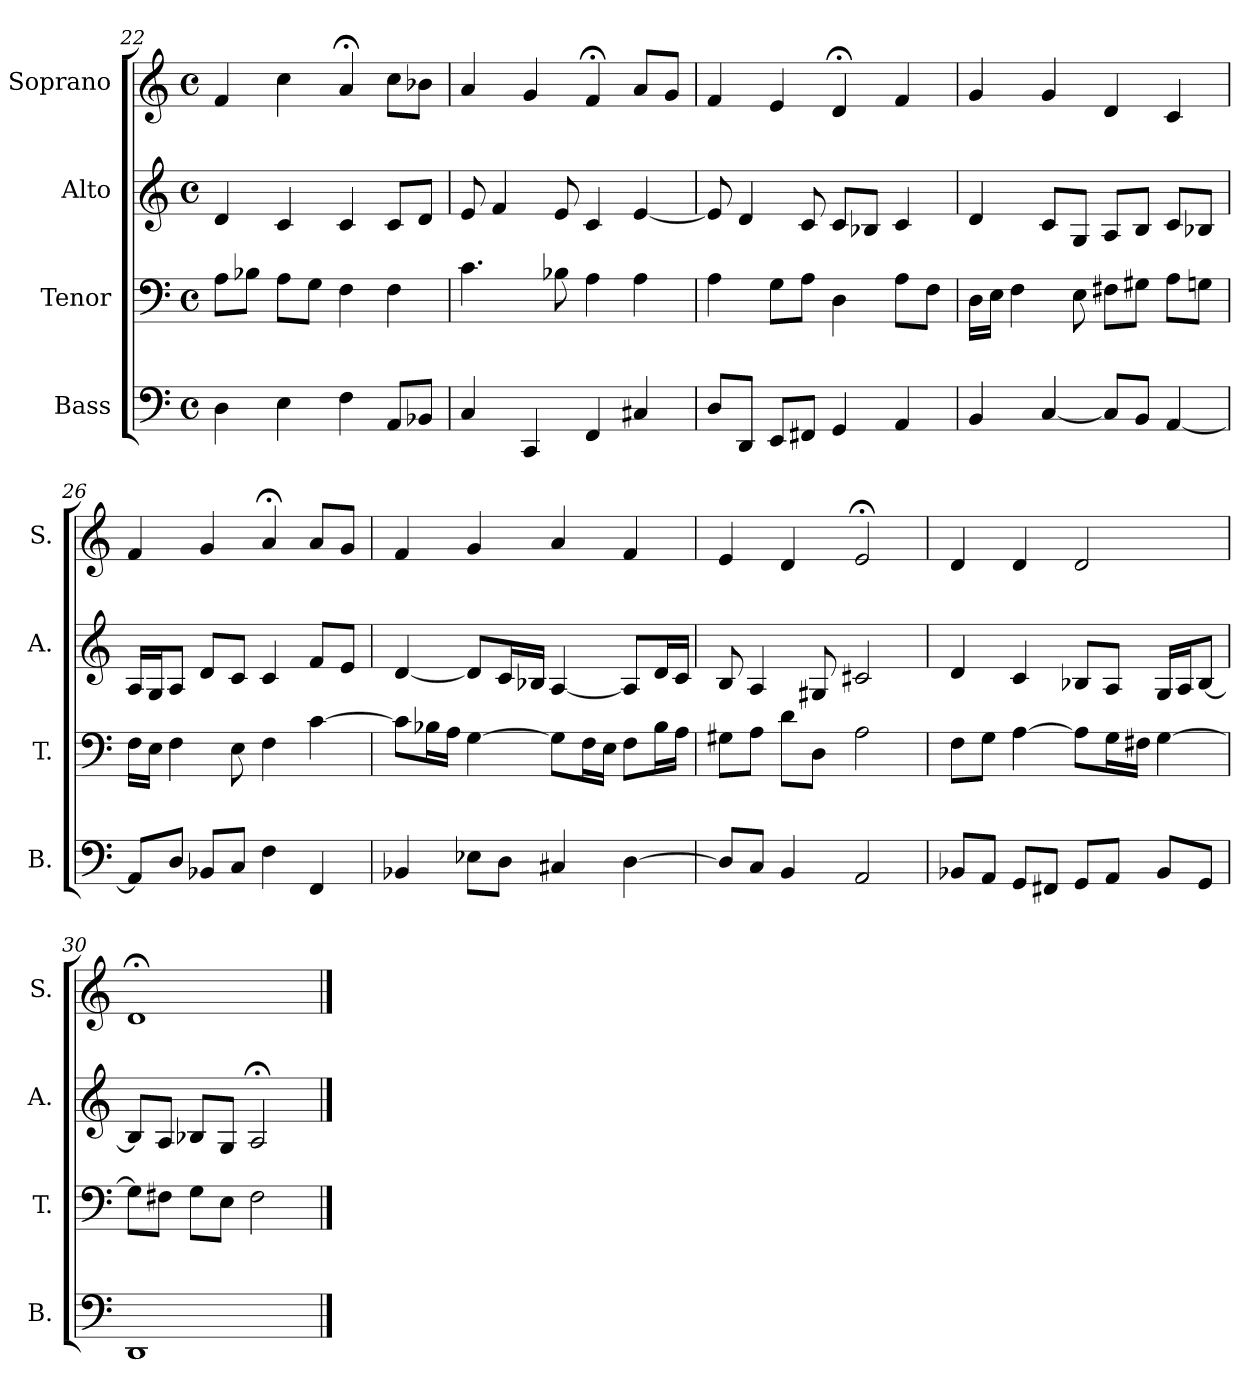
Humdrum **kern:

**kern	**kern	**kern	**kern
*part4	*part3	*part2	*part1
*staff4	*staff3	*staff2	*staff1
*I"Bass	*I"Tenor	*I"Alto	*I"Soprano
*I'B.	*I'T.	*I'A.	*I'S.
*clefF4	*clefF4	*clefG2	*clefG2
*k[]	*k[]	*k[]	*k[]
*C:	*C:	*C:	*C:
*M4/4	*M4/4	*M4/4	*M4/4
*met(c)	*met(c)	*met(c)	*met(c)
=22	=22	=22	=22
4D\	8A\L	4d/	4f/
.	8B-X\J	.	.
4E\	8A\L	4c/	4cc\
.	8G\J	.	.
4F\	4F\	4c/	4a;</
8AA/L	4F\	8c/L	8cc\L
8BB-X/J	.	8d/J	8b-X\J
=23	=23	=23	=23
4C/	4.c\	8e/	4a/
.	.	4f/	.
4CC/	.	.	4g/
.	8B-X\	8e/	.
4FF/	4A\	4c/	4f;</
4C#X/	4A\	[4e/	8a/L
.	.	.	8g/J
=24	=24	=24	=24
8D/L	4A\	8e/]	4f/
8DD/J	.	4d/	.
8EE/L	8G\L	.	4e/
8FF#X/J	8A\J	8c/	.
4GG/	4D\	8c/L	4d;</
.	.	8B-X/J	.
4AA/	8A\L	4c/	4f/
.	8F\J	.	.
!!LO:PB:g=z
=25	=25	=25	=25
4BB/	16D\LL	4d/	4g/
.	16E\JJ	.	.
.	4F\	.	.
[4C/	.	8c/L	4g/
.	8E\	8G/J	.
8C/L]	8F#X\L	8A/L	4d/
8BB/J	8G#X\J	8B/J	.
[4AA/	8A\L	8c/L	4c/
.	8Gn\J	8B-X/J	.
=26	=26	=26	=26
8AA/L]	16F\LL	16A/LL	4f/
.	16E\JJ	16G/J	.
8D/J	4F\	8A/J	.
8BB-X/L	.	8d/L	4g/
8C/J	8E\	8c/J	.
4F\	4F\	4c/	4a;</
4FF/	[4c\	8f/L	8a/L
.	.	8e/J	8g/J
=27	=27	=27	=27
4BB-X/	8c\L]	[4d/	4f/
.	16B-X\L	.	.
.	16A\JJ	.	.
8E-X\L	[4G\	8d/L]	4g/
8D\J	.	16c/L	.
.	.	16B-X/JJ	.
4C#X/	8G\L]	[4A/	4a/
.	16F\L	.	.
.	16E\JJ	.	.
[4D\	8F\L	8A/L]	4f/
.	16B-\L	16d/L	.
.	16A\JJ	16c/JJ	.
!!LO:LB:g=z
=28	=28	=28	=28
8D/L]	8G#X\L	8B/	4e/
8C/J	8A\J	4A/	.
4BB/	8d\L	.	4d/
.	8D\J	8G#X/	.
2AA/	2A\	2c#X/	2e;</
=29	=29	=29	=29
8BB-X/L	8F\L	4d/	4d/
8AA/J	8G\J	.	.
8GG/L	[4A\	4c/	4d/
8FF#X/J	.	.	.
8GG/L	8A\L]	8B-X/L	2d/
8AA/J	16G\L	8A/J	.
.	16F#X\JJ	.	.
8BB-/L	[4G\	16G/LL	.
.	.	16A/J	.
8GG/J	.	[8B-/J	.
=30	=30	=30	=30
1DD	8G\L]	8B-/L]	1d;<
.	8F#X\J	8A/J	.
.	8G\L	8B-X/L	.
.	8E\J	8G/J	.
.	2F#\	2A;</	.
==	==	==	==
*-	*-	*-	*-
